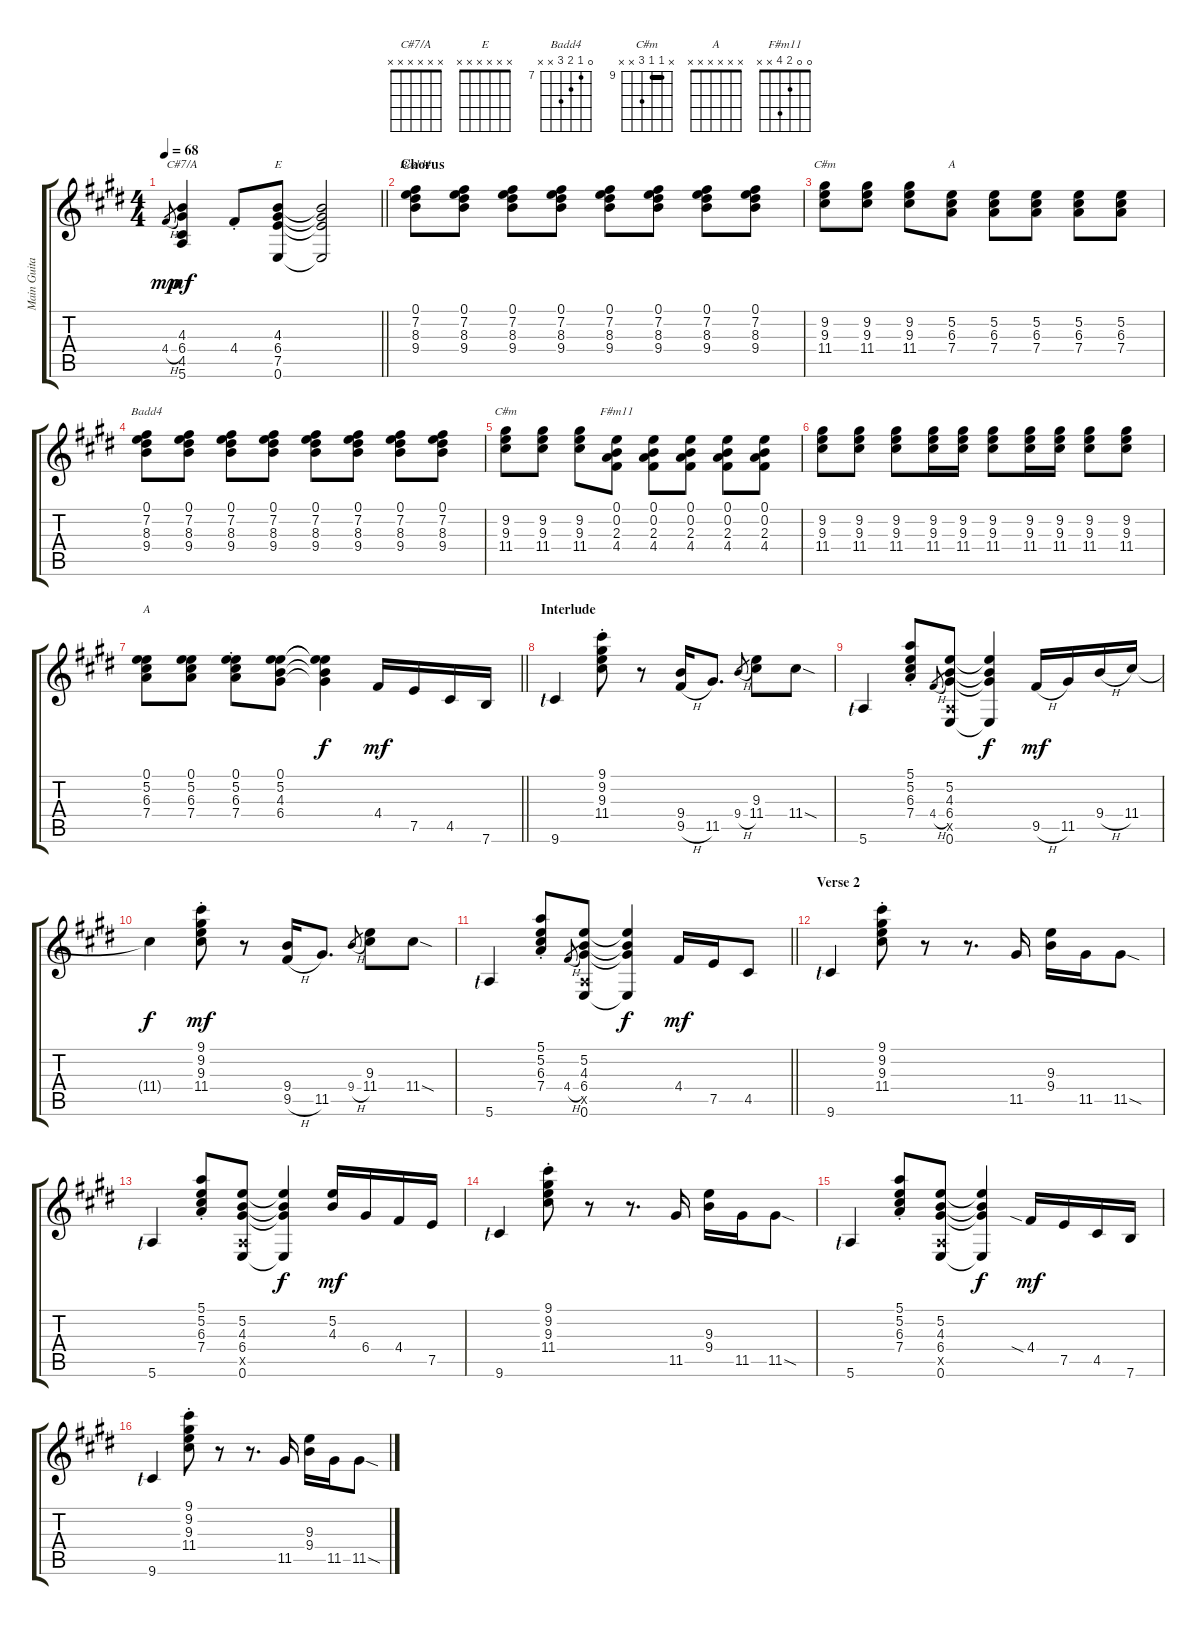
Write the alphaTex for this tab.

\track ("Main Guitar" "Main Guita") {instrument electricguitarclean}
\staff {score tabs}
\tuning (E4 B3 G3 D3 A2 E2) {hide}
\chord ("C#7/A" x x x x x x)
\chord ("E" x x x x x x)
\chord ("Badd4" x x x x x x)
\chord ("C#m" x x x x x x)
\chord ("A" x 5 6 7 x x) {firstfret 5}
\chord ("Badd4" 0 7 8 9 x x) {firstfret 7}
\chord ("C#m" x 9 9 11 x x) {firstfret 9 barre 9}
\chord ("F#m11" 0 0 2 4 x x)
\chord ("A" x x x x x x)
\ts (4 4)
\tempo 68
\clef g2
\barLineRight lightlight
\ks e
4.4{h}.8{gr dy mp} (4.3 6.4 4.5 5.6).4{ch "C#7/A" dy mf} 4.4{st}.8 (4.3 6.4 7.5 0.6).8{ch "E"} (4.3{t} 6.4{t} 7.5{t} 0.6{t}).2 |
\section ("" "Chorus")
(0.1 7.2 8.3 9.4).8{ch "Badd4"} (0.1 7.2 8.3 9.4).8 (0.1 7.2 8.3 9.4).8 (0.1 7.2 8.3 9.4).8 (0.1 7.2 8.3 9.4).8 (0.1 7.2 8.3 9.4).8 (0.1 7.2 8.3 9.4).8 (0.1 7.2 8.3 9.4).8 |
(9.2 9.3 11.4).8{ch "C#m"} (9.2 9.3 11.4).8 (9.2 9.3 11.4).8 (5.2 6.3 7.4).8{ch "A"} (5.2 6.3 7.4).8 (5.2 6.3 7.4).8 (5.2 6.3 7.4).8 (5.2 6.3 7.4).8 |
(0.1 7.2 8.3 9.4).8{ch "Badd4"} (0.1 7.2 8.3 9.4).8 (0.1 7.2 8.3 9.4).8 (0.1 7.2 8.3 9.4).8 (0.1 7.2 8.3 9.4).8 (0.1 7.2 8.3 9.4).8 (0.1 7.2 8.3 9.4).8 (0.1 7.2 8.3 9.4).8 |
(9.2 9.3 11.4).8{ch "C#m"} (9.2 9.3 11.4).8 (9.2 9.3 11.4).8 (0.1 0.2 2.3 4.4).8{ch "F#m11"} (0.1 0.2 2.3 4.4).8 (0.1 0.2 2.3 4.4).8 (0.1 0.2 2.3 4.4).8 (0.1 0.2 2.3 4.4).8 |
(9.2 9.3 11.4).8 (9.2 9.3 11.4).8 (9.2 9.3 11.4).8 (9.2 9.3 11.4).16 (9.2 9.3 11.4).16 (9.2 9.3 11.4).8 (9.2 9.3 11.4).16 (9.2 9.3 11.4).16 (9.2 9.3 11.4).8 (9.2 9.3 11.4).8 |
\barLineRight lightlight
(0.1 5.2 6.3 7.4).8{ch "A"} (0.1 5.2 6.3 7.4).8 (0.1{st} 5.2{st} 6.3{st} 7.4{st}).8 (0.1 5.2 4.3 6.4).8 (0.1{t} 5.2{t} 4.3{t} 6.4{t}).4{dy f} 4.4.16{dy mf} 7.5.16 4.5.16 7.6.16 |
\section ("" "Interlude")
9.6{lf 1}.4 (9.1{st} 9.2{st} 9.3{st} 11.4{st}).8 r.8 (9.4 9.5{h}).16 11.5.8{d} 9.4{h}.8{gr} (9.3 11.4).8 11.4{sod}.8 |
5.6{lf 1}.4 (5.1{st} 5.2{st} 6.3{st} 7.4{st}).8 4.4{h}.8{gr} (5.2 4.3 6.4 0.5{x} 0.6).8 (5.2{t} 4.3{t} 6.4{t} 0.6{t}).4{dy f} 9.5{h}.16{dy mf} 11.5.16 9.4{h}.16 11.4.16 |
11.4{t}.4{dy f} (9.1{st} 9.2{st} 9.3{st} 11.4{st}).8{dy mf} r.8 (9.4 9.5{h}).16 11.5.8{d} 9.4{h}.8{gr} (9.3 11.4).8 11.4{sod}.8 |
\barLineRight lightlight
5.6{lf 1}.4 (5.1{st} 5.2{st} 6.3{st} 7.4{st}).8 4.4{h}.8{gr} (5.2 4.3 6.4 0.5{x} 0.6).8 (5.2{t} 4.3{t} 6.4{t} 0.6{t}).4{dy f} 4.4.16{dy mf} 7.5.16 4.5.8 |
\section ("" "Verse 2")
9.6{lf 1}.4 (9.1{st} 9.2{st} 9.3{st} 11.4{st}).8 r.8 r.8{d} 11.5.16 (9.3 9.4).16 11.5.16 11.5{sod}.8 |
5.6{lf 1}.4 (5.1{st} 5.2 6.3 7.4).8 (5.2 4.3 6.4 0.5{x} 0.6).8 (5.2{t} 4.3{t} 6.4{t} 0.6{t}).4{dy f} (5.2 4.3).16{dy mf} 6.4.16 4.4.16 7.5.16 |
9.6{lf 1}.4 (9.1{st} 9.2{st} 9.3{st} 11.4{st}).8 r.8 r.8{d} 11.5.16 (9.3 9.4).16 11.5.16 11.5{sod}.8 |
5.6{lf 1}.4 (5.1{st} 5.2{st} 6.3{st} 7.4{st}).8 (5.2 4.3 6.4 0.5{x} 0.6).8 (5.2{t} 4.3{t} 6.4{t} 0.6{t}).4{dy f} 4.4{sia}.16{dy mf} 7.5.16 4.5.16 7.6.16 |
9.6{lf 1}.4 (9.1{st} 9.2{st} 9.3{st} 11.4{st}).8 r.8 r.8{d} 11.5.16 (9.3 9.4).16 11.5.16 11.5{sod}.8
